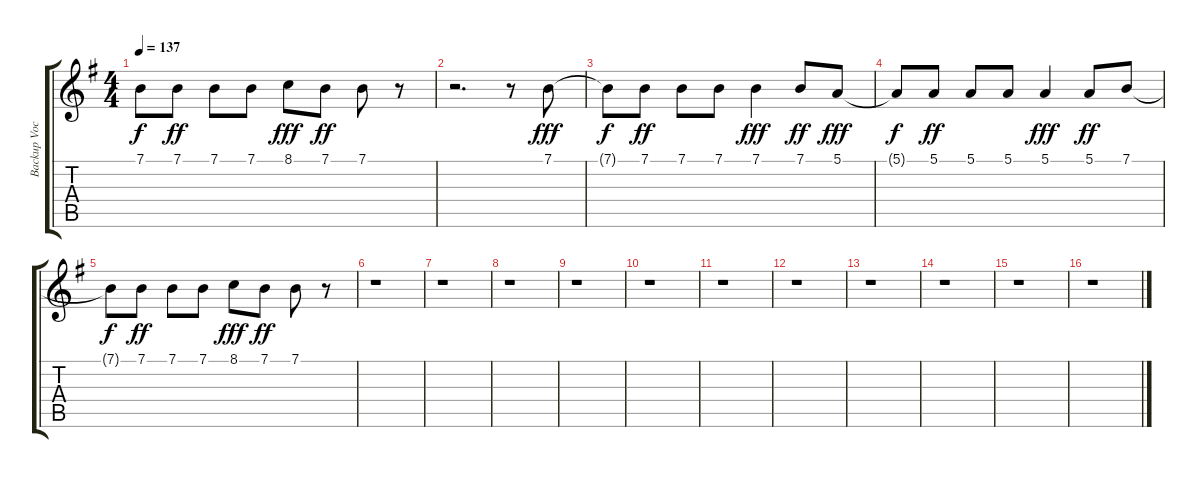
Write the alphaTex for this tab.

\track ("Backup Vocals" "Backup Voc") {instrument flute}
\staff {score tabs}
\tuning (E4 B3 G3 D3 A2 E2) {hide}
\ts (4 4)
\tempo 137
\clef g2
\ks g
7.1{t}.8{dy f} 7.1.8{dy ff} 7.1.8 7.1.8 8.1.8{dy fff} 7.1.8{dy ff} 7.1.8 r.8 |
r.2{d} r.8 7.1.8{dy fff} |
7.1{t}.8{dy f} 7.1.8{dy ff} 7.1.8 7.1.8 7.1.4{dy fff} 7.1.8{dy ff} 5.1.8{dy fff} |
5.1{t}.8{dy f} 5.1.8{dy ff} 5.1.8 5.1.8 5.1.4{dy fff} 5.1.8{dy ff} 7.1.8 |
7.1{t}.8{dy f} 7.1.8{dy ff} 7.1.8 7.1.8 8.1.8{dy fff} 7.1.8{dy ff} 7.1.8 r.8 |
r.1 |
r.1 |
r.1 |
r.1 |
r.1 |
r.1 |
r.1 |
r.1 |
r.1 |
r.1 |
r.1
